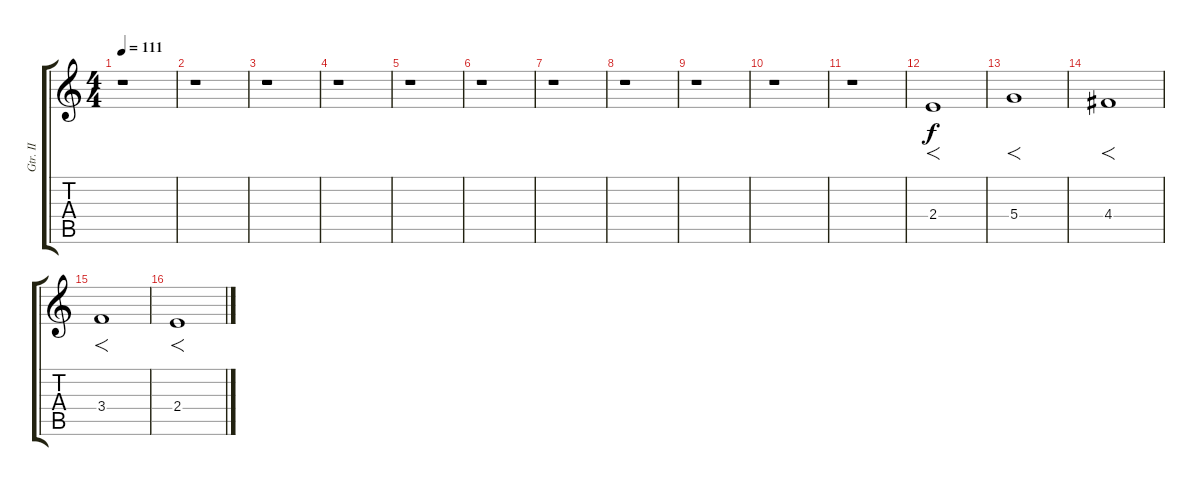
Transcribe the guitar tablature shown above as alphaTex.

\track ("Gtr. II" "Gtr. II") {instrument distortionguitar}
\staff {score tabs}
\tuning (E4 B3 G3 D3 A2 E2) {hide}
\ts (4 4)
\tempo 111
\clef g2
\ks c
r.1{dy f} |
r.1 |
r.1 |
r.1 |
r.1 |
r.1 |
r.1 |
r.1 |
r.1 |
r.1 |
r.1 |
2.4.1{f} |
5.4.1{f} |
4.4.1{f} |
3.4.1{f} |
2.4.1{f}
